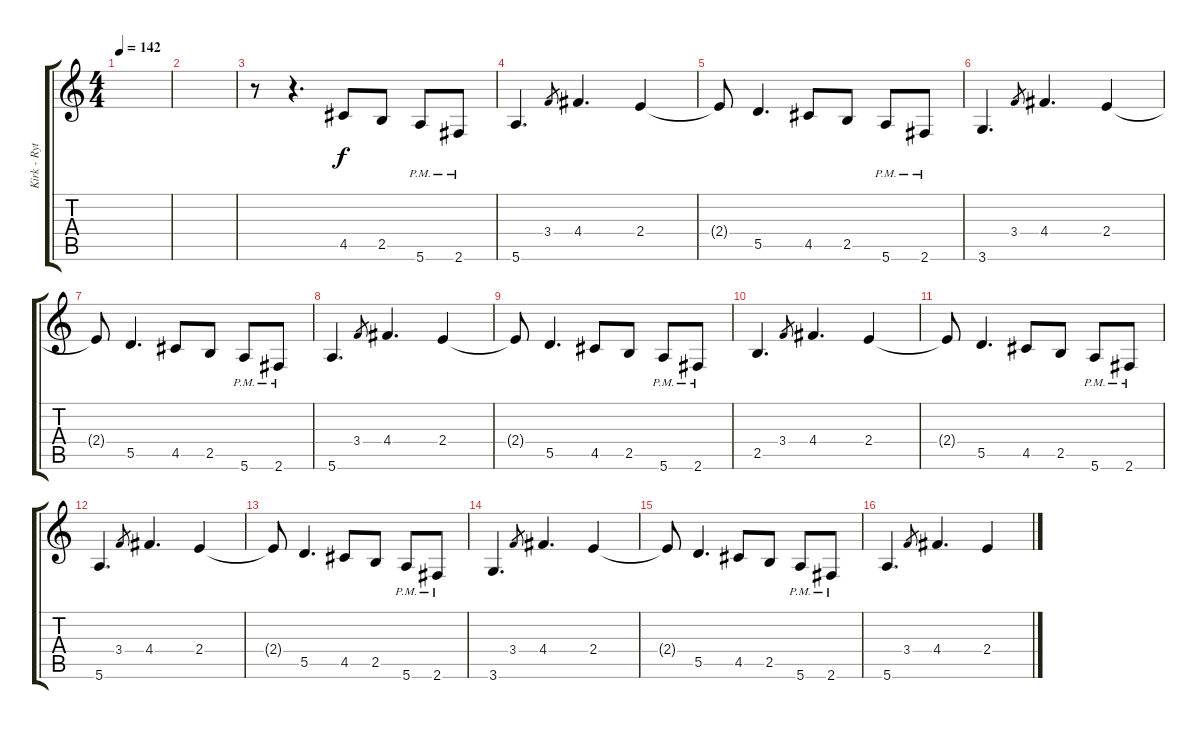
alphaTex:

\track ("Kirk - Rythme Distortion" "Kirk - Ryt") {instrument distortionguitar}
\staff {score tabs}
\tuning (E4 B3 G3 D3 A2 E2) {hide}
\ts (4 4)
\tempo 142
\clef g2
\ks c
|
|
r.8 r.4{d} 4.5.8 2.5.8 5.6{pm}.8 2.6{pm}.8 |
5.6.4{d} 3.4.8{gr} 4.4.4{d} 2.4.4 |
2.4{t}.8 5.5.4{d} 4.5.8 2.5.8 5.6{pm}.8 2.6{pm}.8 |
3.6.4{d} 3.4.8{gr} 4.4.4{d} 2.4.4 |
2.4{t}.8 5.5.4{d} 4.5.8 2.5.8 5.6{pm}.8 2.6{pm}.8 |
5.6.4{d} 3.4.8{gr} 4.4.4{d} 2.4.4 |
2.4{t}.8 5.5.4{d} 4.5.8 2.5.8 5.6{pm}.8 2.6{pm}.8 |
2.5.4{d} 3.4.8{gr} 4.4.4{d} 2.4.4 |
2.4{t}.8 5.5.4{d} 4.5.8 2.5.8 5.6{pm}.8 2.6{pm}.8 |
5.6.4{d} 3.4.8{gr} 4.4.4{d} 2.4.4 |
2.4{t}.8 5.5.4{d} 4.5.8 2.5.8 5.6{pm}.8 2.6{pm}.8 |
3.6.4{d} 3.4.8{gr} 4.4.4{d} 2.4.4 |
2.4{t}.8 5.5.4{d} 4.5.8 2.5.8 5.6{pm}.8 2.6{pm}.8 |
5.6.4{d} 3.4.8{gr} 4.4.4{d} 2.4.4
